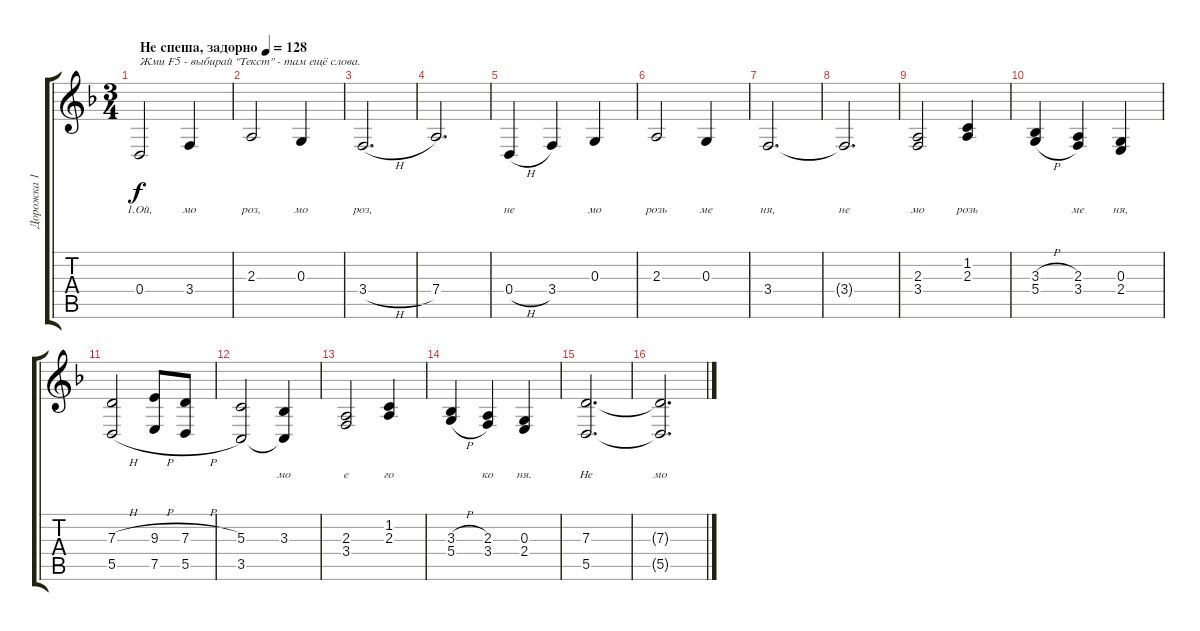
\track ("Дорожка 1" "Дорожка 1") {instrument oboe}
\staff {score tabs}
\tuning (E4 B3 G3 D3 A2 E2) {hide}
\ts (3 4)
\tempo (128 "Не спеша, задорно")
\clef g2
\ks f
0.4.2{txt "Жми F5 - выбирай \"Текст\" - там ещё слова." lyrics (0 "1.Ой,") lyrics (1 "") lyrics (2 "") lyrics (3 "") lyrics (4 "") dy f instrument oboe} 3.4.4{lyrics (0 "мо") lyrics (1 "") lyrics (2 "") lyrics (3 "") lyrics (4 "")} |
2.3.2{lyrics (0 "роз,") lyrics (1 "") lyrics (2 "") lyrics (3 "") lyrics (4 "")} 0.3.4{lyrics (0 "мо") lyrics (1 "") lyrics (2 "") lyrics (3 "") lyrics (4 "")} |
3.4{h}.2{d lyrics (0 "роз,") lyrics (1 "") lyrics (2 "") lyrics (3 "") lyrics (4 "")} |
7.4.2{d lyrics (0 "") lyrics (1 "") lyrics (2 "") lyrics (3 "") lyrics (4 "")} |
0.4{h}.4{lyrics (0 "не") lyrics (1 "") lyrics (2 "") lyrics (3 "") lyrics (4 "")} 3.4.4{lyrics (0 "") lyrics (1 "") lyrics (2 "") lyrics (3 "") lyrics (4 "")} 0.3.4{lyrics (0 "мо") lyrics (1 "") lyrics (2 "") lyrics (3 "") lyrics (4 "")} |
2.3.2{lyrics (0 "розь") lyrics (1 "") lyrics (2 "") lyrics (3 "") lyrics (4 "")} 0.3.4{lyrics (0 "ме") lyrics (1 "") lyrics (2 "") lyrics (3 "") lyrics (4 "")} |
3.4.2{d lyrics (0 "ня,") lyrics (1 "") lyrics (2 "") lyrics (3 "") lyrics (4 "")} |
3.4{t}.2{d lyrics (0 "не") lyrics (1 "") lyrics (2 "") lyrics (3 "") lyrics (4 "")} |
(2.3 3.4).2{lyrics (0 "мо") lyrics (1 "") lyrics (2 "") lyrics (3 "") lyrics (4 "")} (1.2 2.3).4{lyrics (0 "розь") lyrics (1 "") lyrics (2 "") lyrics (3 "") lyrics (4 "")} |
(3.3{h} 5.4{h}).4{lyrics (0 "") lyrics (1 "") lyrics (2 "") lyrics (3 "") lyrics (4 "")} (2.3 3.4).4{lyrics (0 "ме") lyrics (1 "") lyrics (2 "") lyrics (3 "") lyrics (4 "")} (0.3 2.4).4{lyrics (0 "ня,") lyrics (1 "") lyrics (2 "") lyrics (3 "") lyrics (4 "")} |
(7.3{h} 5.5{h}).2{lyrics (0 "") lyrics (1 "") lyrics (2 "") lyrics (3 "") lyrics (4 "")} (9.3{h} 7.5{h}).8{lyrics (0 "") lyrics (1 "") lyrics (2 "") lyrics (3 "") lyrics (4 "")} (7.3{h} 5.5{h}).8{lyrics (0 "") lyrics (1 "") lyrics (2 "") lyrics (3 "") lyrics (4 "")} |
(5.3 3.5).2{lyrics (0 "") lyrics (1 "") lyrics (2 "") lyrics (3 "") lyrics (4 "")} (3.3 3.5{t}).4{lyrics (0 "мо") lyrics (1 "") lyrics (2 "") lyrics (3 "") lyrics (4 "")} |
(2.3 3.4).2{lyrics (0 "е") lyrics (1 "") lyrics (2 "") lyrics (3 "") lyrics (4 "")} (1.2 2.3).4{lyrics (0 "го") lyrics (1 "") lyrics (2 "") lyrics (3 "") lyrics (4 "")} |
(3.3{h} 5.4{h}).4{lyrics (0 "") lyrics (1 "") lyrics (2 "") lyrics (3 "") lyrics (4 "")} (2.3 3.4).4{lyrics (0 "ко") lyrics (1 "") lyrics (2 "") lyrics (3 "") lyrics (4 "")} (0.3 2.4).4{lyrics (0 "ня.") lyrics (1 "") lyrics (2 "") lyrics (3 "") lyrics (4 "")} |
(7.3 5.5).2{d lyrics (0 "Не") lyrics (1 "") lyrics (2 "") lyrics (3 "") lyrics (4 "")} |
(7.3{t} 5.5{t}).2{d lyrics (0 "мо") lyrics (1 "") lyrics (2 "") lyrics (3 "") lyrics (4 "")}
